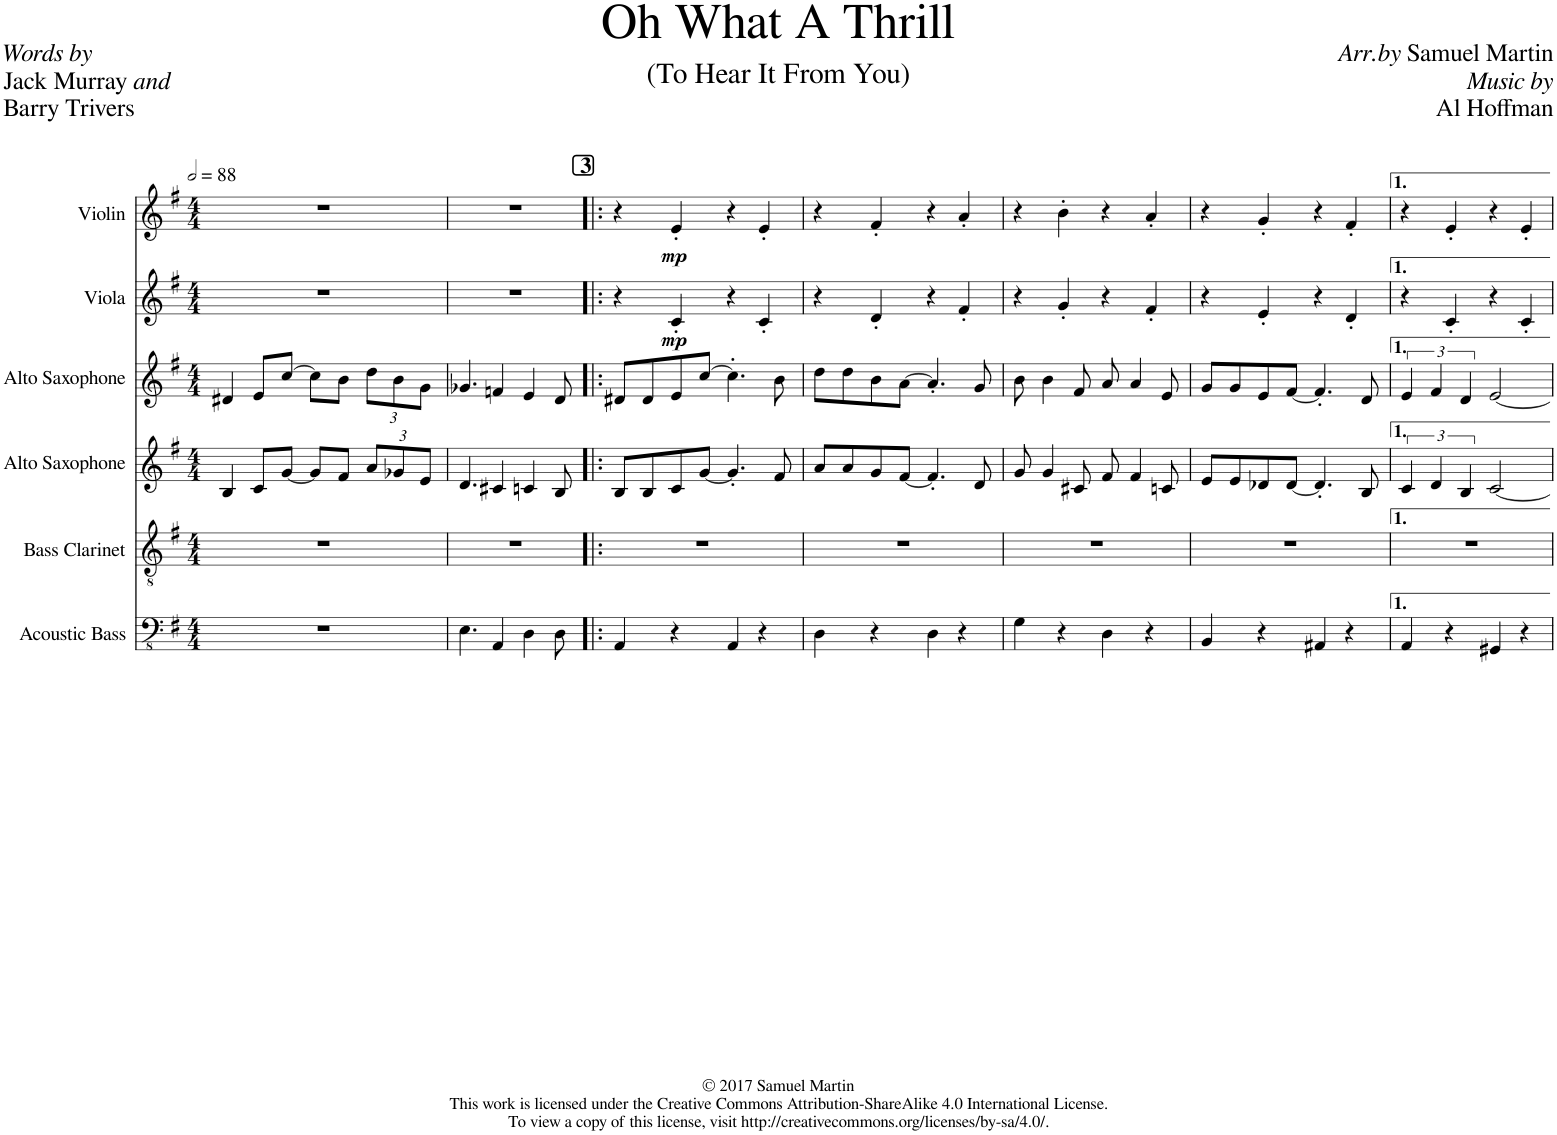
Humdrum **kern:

**kern	**kern	**kern	**kern	**kern	**dynam	**kern	**dynam
*part6	*part5	*part4	*part3	*part2	*part2	*part1	*part1
*staff6	*staff5	*staff4	*staff3	*staff2	*staff2	*staff1	*staff1
*I"Acoustic Bass	*I"Bass Clarinet	*I"Alto Saxophone	*I"Alto Saxophone	*I"Viola	*	*I"Violin	*
*I'Bass	*I'B. Cl.	*I'A. Sax.	*I'A. Sax.	*I'Vla.	*	*I'Vln.	*
*clefFv4	*clefGv2	*clefG2	*clefG2	*clefG2	*	*clefG2	*
*	*ITrd8c14	*ITrd5c9	*ITrd5c9	*	*	*	*
*k[f#]	*k[f#]	*k[f#]	*k[f#]	*k[f#]	*	*k[f#]	*
*M4/4	*M4/4	*M4/4	*M4/4	*M4/4	*	*M4/4	*
*MM176	*MM176	*MM176	*MM176	*MM176	*	*MM176	*
=1	=1	=1	=1	=1	=1	=1	=1
1r	1r	4B/	4d#X/	1r	.	1r	.
.	.	8c/L	8e/L	.	.	.	.
.	.	[8g/J	[8cc/J	.	.	.	.
.	.	8g/L]	8cc\L]	.	.	.	.
.	.	8f#/J	8b\J	.	.	.	.
*	*	*Xbrackettup	*Xbrackettup	*	*	*	*
.	.	12a/L	12dd\L	.	.	.	.
.	.	12g-X/	12b\	.	.	.	.
.	.	12e/J	12g\J	.	.	.	.
=2	=2	=2	=2	=2	=2	=2	=2
4.EE\	1r	4.d/	4.g-X/	1r	.	1r	.
4AAA/	.	4c#X/	4fn/	.	.	.	.
4DD\	.	4cn/	4e/	.	.	.	.
8DD\	.	8B/	8d/	.	.	.	.
!!LO:REH:place=s1:a:B:cj:fs=14:t=3
=3!|:	=3!|:	=3!|:	=3!|:	=3!|:	=3!|:	=3!|:	=3!|:
4AAA/	1r	8B/L	8d#X/L	4r	.	4r	.
.	.	8B/	8d#/	.	.	.	.
!	!	!	!	!	!LO:DY:b	!	!LO:DY:b
4r	.	8c/	8e/	4c'/	mp	4e'/	mp
.	.	[8g/J	[8cc/J	.	.	.	.
4AAA/	.	4.g'/]	4.cc'\]	4r	.	4r	.
4r	.	.	.	4c'/	.	4e'/	.
.	.	8f#/	8b\	.	.	.	.
=4	=4	=4	=4	=4	=4	=4	=4
4DD\	1r	8a/L	8dd\L	4r	.	4r	.
.	.	8a/	8dd\	.	.	.	.
4r	.	8g/	8b\	4d'/	.	4f#'/	.
.	.	[8f#/J	[8a\J	.	.	.	.
4DD\	.	4.f#'/]	4.a'/]	4r	.	4r	.
4r	.	.	.	4f#'/	.	4a'/	.
.	.	8d/	8g/	.	.	.	.
=5	=5	=5	=5	=5	=5	=5	=5
4GG\	1r	8g/	8b\	4r	.	4r	.
.	.	4g/	4b\	.	.	.	.
4r	.	.	.	4g'/	.	4b'\	.
.	.	8c#X/	8f#/	.	.	.	.
4DD\	.	8f#/	8a/	4r	.	4r	.
.	.	4f#/	4a/	.	.	.	.
4r	.	.	.	4f#'/	.	4a'/	.
.	.	8cn/	8e/	.	.	.	.
=6	=6	=6	=6	=6	=6	=6	=6
4BBB/	1r	8e/L	8g/L	4r	.	4r	.
.	.	8e/	8g/	.	.	.	.
4r	.	8d-X/	8e/	4e'/	.	4g'/	.
.	.	[8d-/J	[8f#/J	.	.	.	.
4AAA#X/	.	4.d-'/]	4.f#'/]	4r	.	4r	.
4r	.	.	.	4d'/	.	4f#'/	.
.	.	8B/	8d/	.	.	.	.
=7	=7	=7	=7	=7	=7	=7	=7
*	*	*brackettup	*brackettup	*	*	*	*
4AAA/	1r	6c/	6e/	4r	.	4r	.
.	.	6d/	6f#/	.	.	.	.
4r	.	.	.	4c'/	.	4e'/	.
.	.	6B/	6d/	.	.	.	.
4GGG#X/	.	[2c/	[2e/	4r	.	4r	.
4r	.	.	.	4c'/	.	4e'/	.
=	=	=	=	=	=	=	=
*-	*-	*-	*-	*-	*-	*-	*-
